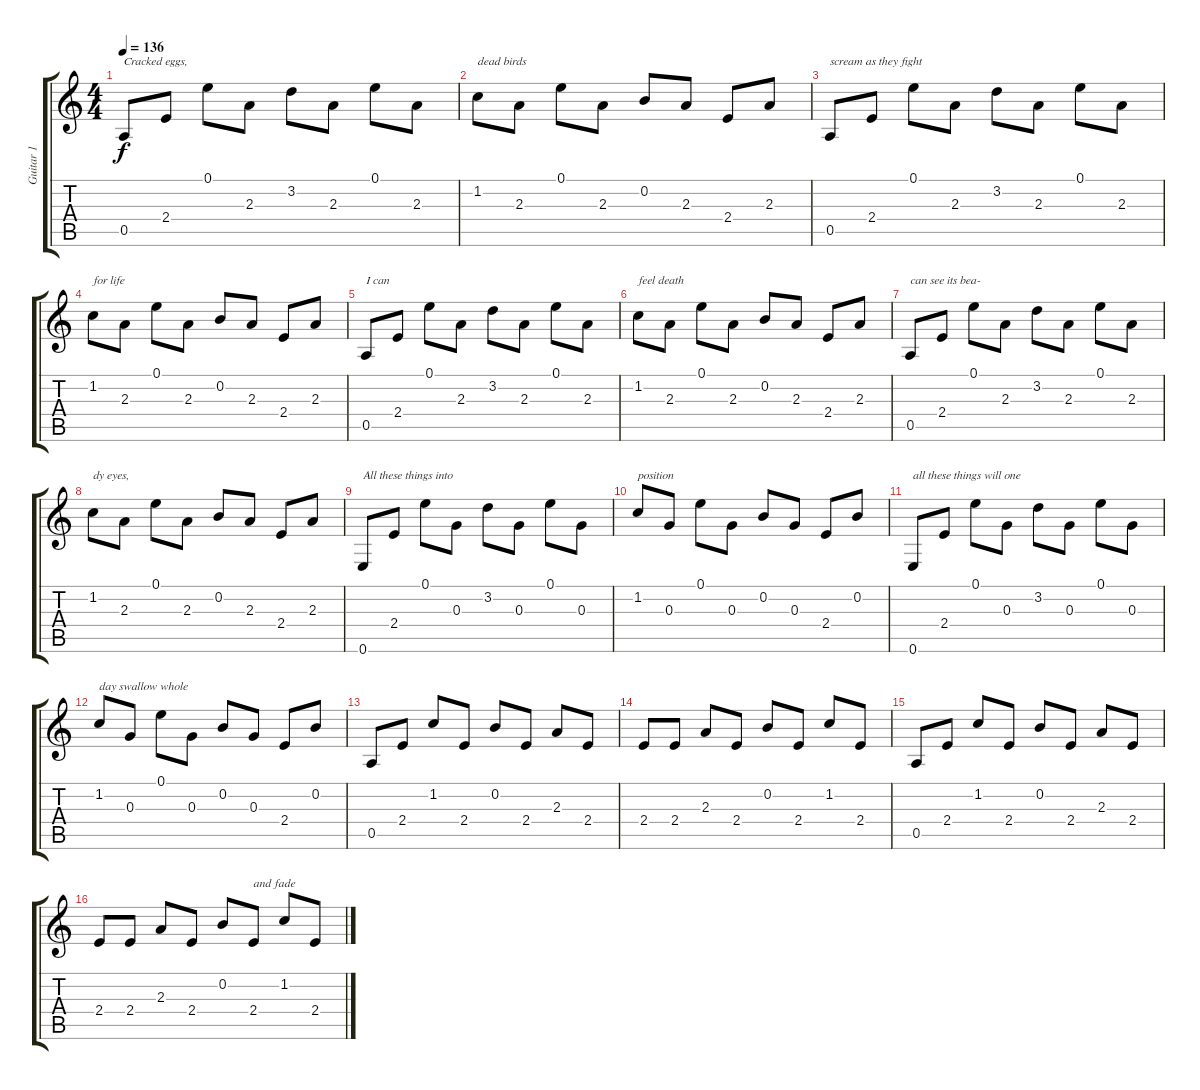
\track ("Guitar 1" "Guitar 1") {instrument electricguitarclean}
\staff {score tabs}
\tuning (E4 B3 G3 D3 A2 E2) {hide}
\ts (4 4)
\tempo 136
\clef g2
\ks c
0.5.8{txt "Cracked eggs," dy f} 2.4.8 0.1.8 2.3.8 3.2.8 2.3.8 0.1.8 2.3.8 |
1.2.8{txt "dead birds"} 2.3.8 0.1.8 2.3.8 0.2.8 2.3.8 2.4.8 2.3.8 |
0.5.8{txt "scream as they fight"} 2.4.8 0.1.8 2.3.8 3.2.8 2.3.8 0.1.8 2.3.8 |
1.2.8{txt "for life"} 2.3.8 0.1.8 2.3.8 0.2.8 2.3.8 2.4.8 2.3.8 |
0.5.8{txt "I can "} 2.4.8 0.1.8 2.3.8 3.2.8 2.3.8 0.1.8 2.3.8 |
1.2.8{txt "feel death"} 2.3.8 0.1.8 2.3.8 0.2.8 2.3.8 2.4.8 2.3.8 |
0.5.8{txt "can see its bea-"} 2.4.8 0.1.8 2.3.8 3.2.8 2.3.8 0.1.8 2.3.8 |
1.2.8{txt "dy eyes,"} 2.3.8 0.1.8 2.3.8 0.2.8 2.3.8 2.4.8 2.3.8 |
0.6.8{txt "All these things into"} 2.4.8 0.1.8 0.3.8 3.2.8 0.3.8 0.1.8 0.3.8 |
1.2.8{txt "position "} 0.3.8 0.1.8 0.3.8 0.2.8 0.3.8 2.4.8 0.2.8 |
0.6.8{txt "all these things will one"} 2.4.8 0.1.8 0.3.8 3.2.8 0.3.8 0.1.8 0.3.8 |
1.2.8{txt "day swallow whole"} 0.3.8 0.1.8 0.3.8 0.2.8 0.3.8 2.4.8 0.2.8 |
0.5.8 2.4.8 1.2.8 2.4.8 0.2.8 2.4.8 2.3.8 2.4.8 |
2.4.8 2.4.8 2.3.8 2.4.8 0.2.8 2.4.8 1.2.8 2.4.8 |
0.5.8 2.4.8 1.2.8 2.4.8 0.2.8 2.4.8 2.3.8 2.4.8 |
2.4.8 2.4.8 2.3.8 2.4.8 0.2.8 2.4.8{txt "and fade"} 1.2.8 2.4.8
